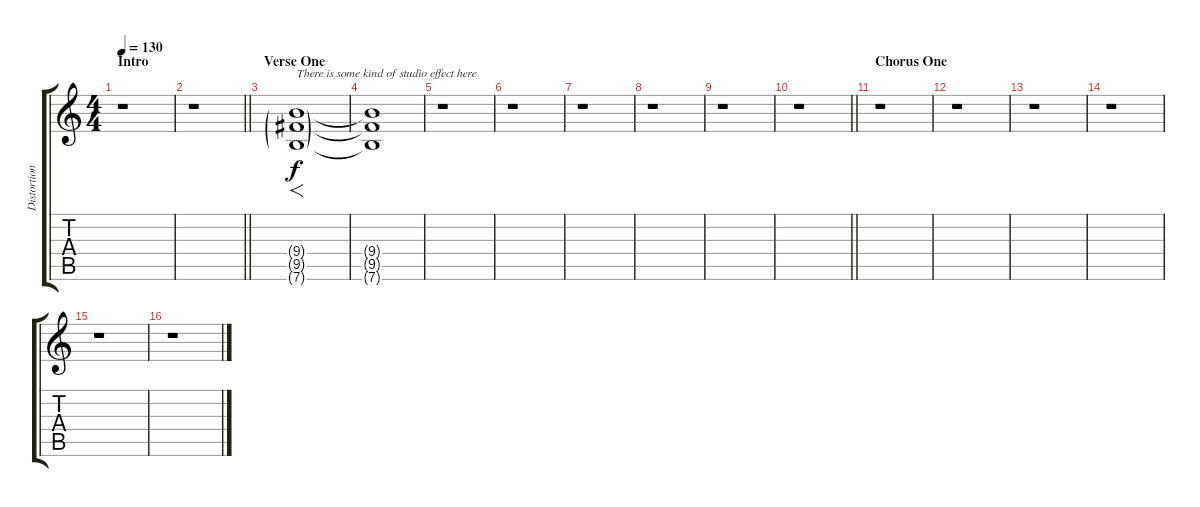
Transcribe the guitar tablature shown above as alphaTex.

\track ("Distortion Guitar" "Distortion") {instrument distortionguitar}
\staff {score tabs}
\tuning (E4 B3 G3 D3 A2 E2) {hide}
\ts (4 4)
\section ("" "Intro")
\tempo 130
\clef g2
\ks c
r.1{dy f instrument distortionguitar} |
\barLineRight lightlight
r.1 |
\section ("" "Verse One")
(9.4{g} 9.5{g} 7.6{g}).1{f txt "There is some kind of studio effect here"} |
(9.4{t} 9.5{t} 7.6{t}).1 |
r.1 |
r.1 |
r.1 |
r.1 |
r.1 |
\barLineRight lightlight
r.1 |
\section ("" "Chorus One")
r.1 |
r.1 |
r.1 |
r.1 |
r.1 |
r.1
